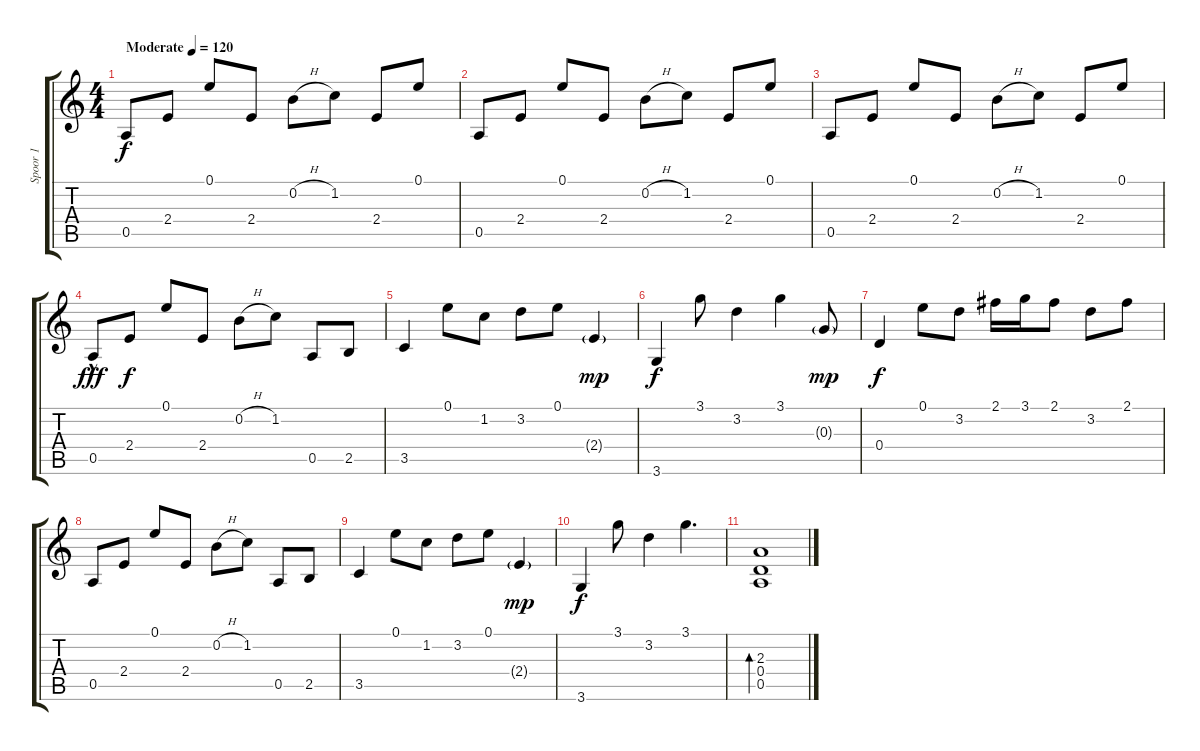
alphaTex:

\track ("Spoor 1" "Spoor 1") {instrument acousticguitarsteel}
\staff {score tabs}
\tuning (E4 B3 G3 D3 A2 E2) {hide}
\ts (4 4)
\tempo (120 "Moderate")
\clef g2
\ks c
0.5.8{dy f instrument acousticguitarsteel} 2.4.8 0.1.8 2.4.8 0.2{h}.8 1.2.8 2.4.8 0.1.8 |
0.5.8 2.4.8 0.1.8 2.4.8 0.2{h}.8 1.2.8 2.4.8 0.1.8 |
0.5.8 2.4.8 0.1.8 2.4.8 0.2{h}.8 1.2.8 2.4.8 0.1.8 |
0.5{hac}.8{dy fff} 2.4.8{dy f} 0.1.8 2.4.8 0.2{h}.8 1.2.8 0.5.8 2.5.8 |
3.5.4 0.1.8 1.2.8 3.2.8 0.1.8 2.4{g}.4{dy mp} |
3.6.4{dy f} 3.1.8 3.2.4 3.1.4 0.3{g}.8{dy mp} |
0.4.4{dy f} 0.1.8 3.2.8 2.1.16 3.1.16 2.1.8 3.2.8 2.1.8 |
0.5.8 2.4.8 0.1.8 2.4.8 0.2{h}.8 1.2.8 0.5.8 2.5.8 |
3.5.4 0.1.8 1.2.8 3.2.8 0.1.8 2.4{g}.4{dy mp} |
3.6.4{dy f} 3.1.8 3.2.4 3.1.4{d} |
(2.3 0.4 0.5).1{bd 240}
